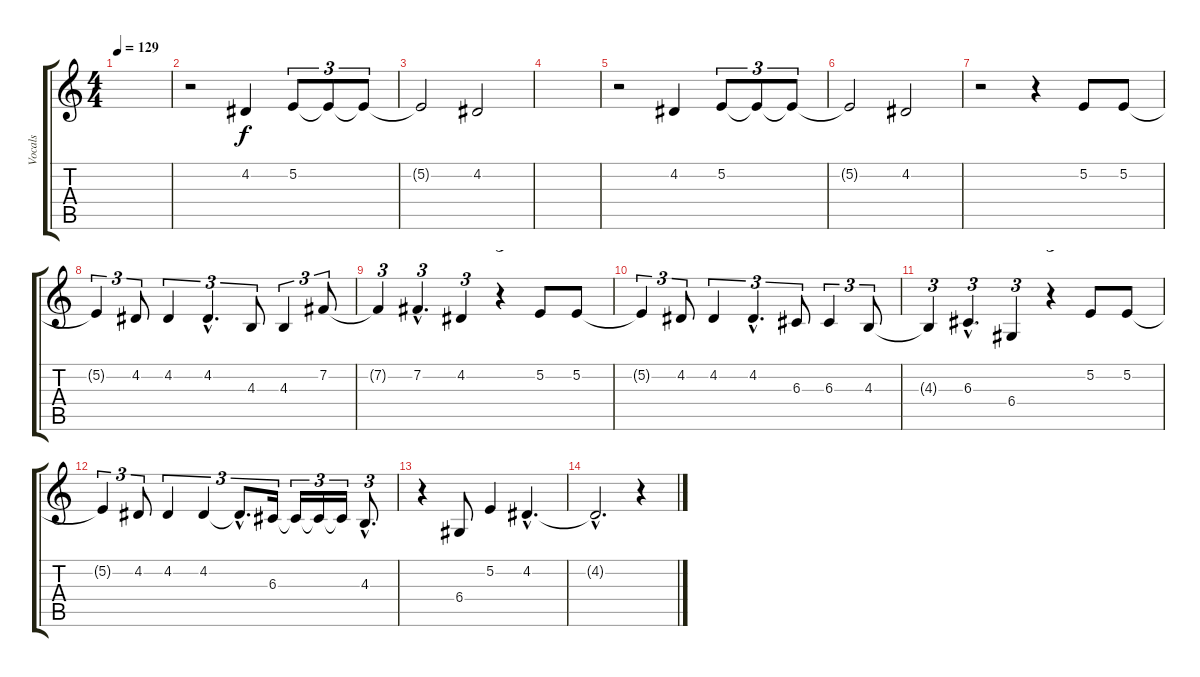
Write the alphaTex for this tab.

\track ("Vocals" "Vocals") {instrument cello}
\staff {score tabs}
\tuning (E4 B3 G3 D3 A2 E2) {hide}
\ts (4 4)
\tempo 129
\clef g2
\ks c
|
r.2 4.2.4 5.2.8{tu (3 2)} 5.2{t}.8{tu (3 2)} 5.2{t}.8{tu (3 2)} |
5.2{t}.2 4.2.2 |
|
r.2 4.2.4 5.2.8{tu (3 2)} 5.2{t}.8{tu (3 2)} 5.2{t}.8{tu (3 2)} |
5.2{t}.2 4.2.2 |
r.2 r.4 5.2.8 5.2.8 |
5.2{t}.4{tu (3 2)} 4.2.8{tu (3 2)} 4.2.4{tu (3 2)} 4.2{hac}.4{d tu (3 2)} 4.3.8{tu (3 2)} 4.3.4{tu (3 2)} 7.2.8{tu (3 2)} |
7.2{t}.4{tu (3 2)} 7.2{hac}.4{d tu (3 2)} 4.2.4{tu (3 2)} r.4{tu (3 2)} 5.2.8 5.2.8 |
5.2{t}.4{tu (3 2)} 4.2.8{tu (3 2)} 4.2.4{tu (3 2)} 4.2{hac}.4{d tu (3 2)} 6.3.8{tu (3 2)} 6.3.4{tu (3 2)} 4.3.8{tu (3 2)} |
4.3{t}.4{tu (3 2)} 6.3{hac}.4{d tu (3 2)} 6.4.4{tu (3 2)} r.4{tu (3 2)} 5.2.8 5.2.8 |
5.2{t}.4{tu (3 2)} 4.2.8{tu (3 2)} 4.2.4{tu (3 2)} 4.2.4{tu (3 2)} 4.2{hac t}.8{d tu (3 2)} 6.3.16{tu (3 2)} 6.3{t}.16{tu (3 2)} 6.3{t}.16{tu (3 2)} 6.3{t}.16{tu (3 2)} 4.3{hac}.8{d tu (3 2)} |
r.4 6.4.8 5.2.4 4.2{hac}.4{d} |
4.2{hac t}.2{d volume 7} r.4
